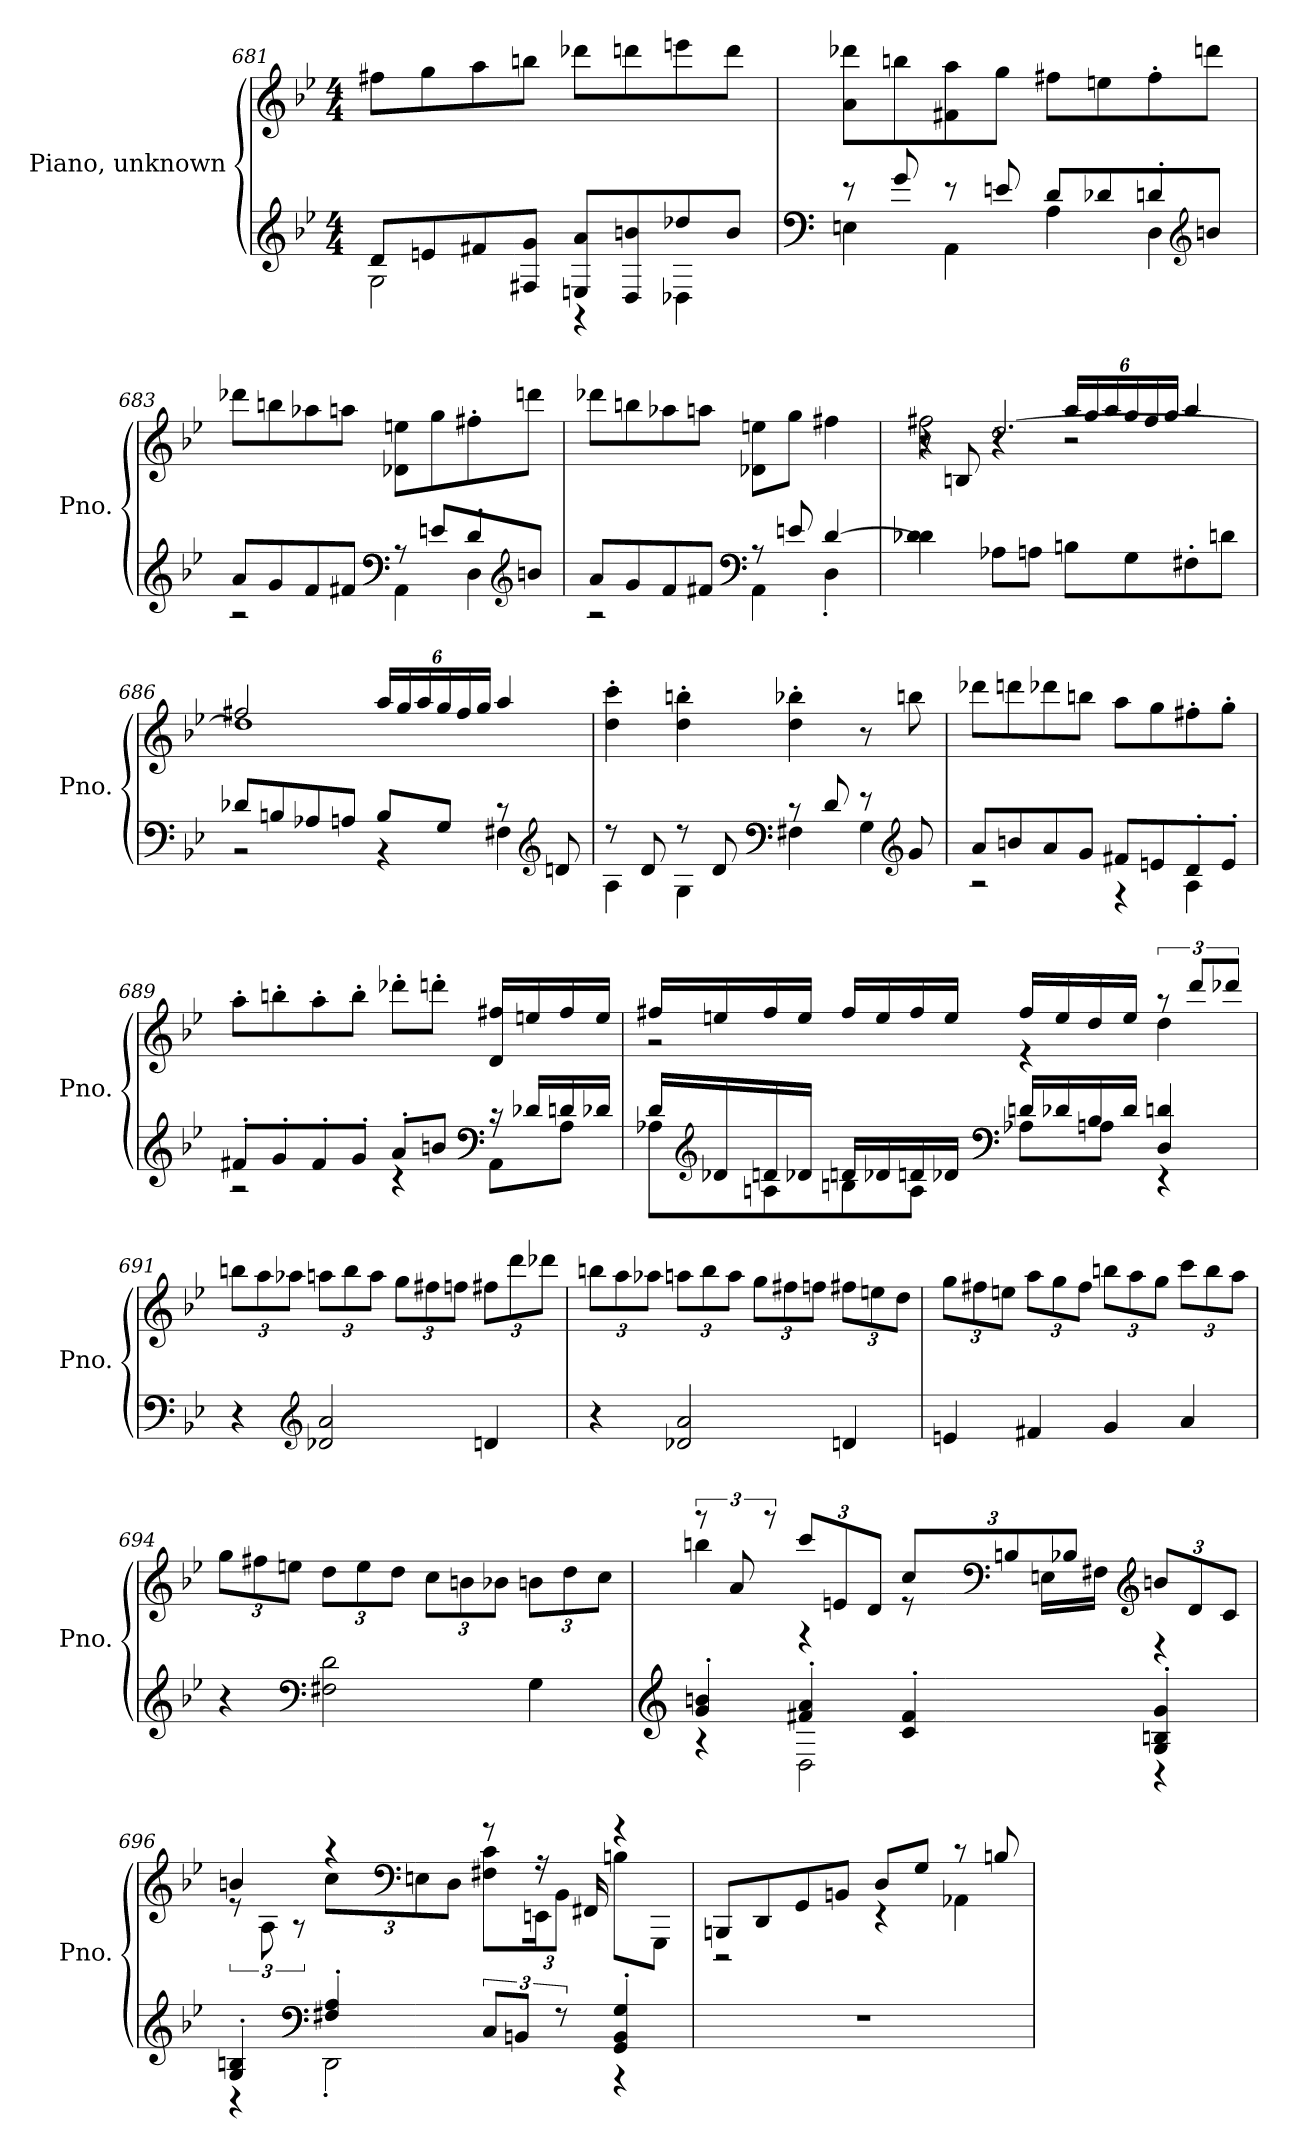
**kern	**kern
*part1	*part1
*staff2	*staff1
*I"Piano, unknown	*
*I'Pno.	*
*clefG2	*clefG2
*k[b-e-]	*k[b-e-]
*M4/4	*M4/4
=681	=681
*^	*
8d/L	2G\	8ff#X\L
8en/	.	8gg\
8f#X/	.	8aa\
8F#X/ 8g/J	.	8bbn\J
8En/ 8a/L	4r	8ddd-X\L
8D/ 8bn/	.	8dddn\
8dd-X/	4D-X\	8eeen\
8b/J	.	8ddd\J
!!LO:LB:g=z
=682	=682	=682
*clefF4	*	*
8r	4En\	8a\ 8ddd-X\L
8g/	.	8bbn\
8r	4AA\	8f#X\ 8aa\
8en/	.	8gg\J
8d/L	4A\	8ff#X\L
8d-X/	.	8een\
8dn'/	4D\	8ff#'\
*clefG2	*	*
8bn/J	.	8dddn\J
=683	=683	=683
8a/L	2r	8ddd-X\L
8g/	.	8bbn\
8f/	.	8aa-X\
8f#X/J	.	8aan\J
*clefF4	*	*
8r	4AA\	8d-X\ 8een\L
8en/L	.	8gg\
8d'/	4D\	8ff#X'\
*clefG2	*	*
8bn/J	.	8dddn\J
!!LO:LB:g=z
=684	=684	=684
8a/L	2r	8ddd-X\L
8g/	.	8bbn\
8f/	.	8aa-X\
8f#X/J	.	8aan\J
*clefF4	*	*
8r	4AA\	8d-X\ 8een\L
8en/	.	8gg\J
[4d/	4D'\	4ff#X\
*v	*v	*
=685	=685
*	*^
*	*	*^
4d-X\ 4d\]	8r	2ff#X\	4r
.	8Bn/	.	.
8A-X\L	4r	.	[2.dd/
8An\J	.	.	.
*	*Xbrackettup	*	*
8Bn\L	24aa/LL	2r	.
.	24gg/	.	.
.	24aa/	.	.
8G\	24gg/	.	.
.	24ff#/	.	.
.	24gg/JJ	.	.
8F#X'\	4aa/	.	.
8dn\J	.	.	.
*	*	*v	*v
!!LO:LB:g=z
=686	=686	=686
*^	*	*
8d-X/L	2r	2ff#X/	1dd]
8Bn/	.	.	.
8A-X/	.	.	.
8An/J	.	.	.
8B/L	4r	24aa/LL	.
.	.	24gg/	.
.	.	24aa/	.
8G/J	.	24gg/	.
.	.	24ff#/	.
.	.	24gg/JJ	.
8r	4F#X\	4aa/	.
*clefG2	*	*	*
8dn/	.	.	.
*	*	*v	*v
=687	=687	=687
8r	4A\	4dd\' 4ccc\'
8d/	.	.
8r	4G\	4dd\' 4bbn\'
8d/	.	.
*clefF4	*	*
8r	4F#X\	4dd\' 4bb-X\'
8d/	.	.
8r	4G\	8r
*clefG2	*	*
8g/	.	8bbn\
!!LO:LB:g=z
=688	=688	=688
8a/L	2r	8ddd-X\L
8bn/	.	8dddn\
8a/	.	8ddd-X\
8g/J	.	8bbn\J
8f#X/L	4r	8aa\L
8en/	.	8gg\
8d'/	4A\	8ff#X'\
8e'/J	.	8gg'\J
=689	=689	=689
8f#X'/L	2r	8aa'\L
8g'/	.	8bbn'\
8f#'/	.	8aa'\
8g'/J	.	8bb'\J
8a'/L	4r	8ddd-X'\L
8bn/J	.	8dddn'\J
*clefF4	*	*
16r	8AA\L	16d/ 16ff#X/LL
16d-X/LL	.	16een/
16dn/	8A\J	16ff#/
16d-X/JJ	.	16ee/JJ
!!LO:PB:g=z
=690	=690	=690
*	*	*^
16d/LL	8A-X\L	16ff#X/LL	2r
*clefG2	*	*	*
16d-X/	.	16een/	.
16dn/	8An\	16ff#/	.
16d-X/JJ	.	16ee/JJ	.
16dn/LL	8Bn\	16ff#/LL	.
16d-X/	.	16ee/	.
16dn/	8A\J	16ff#/	.
16d-X/JJ	.	16ee/JJ	.
*clefF4	*	*	*
16dn/LL	8A-X\L	16ff#/LL	4r
16d-X/	.	16ee/	.
16B/	8An\J	16dd/	.
16d-/JJ	.	16ee/JJ	.
*	*	*brackettup	*
4D/ 4dn/	4r	12r	4dd\
.	.	12ddd/L	.
.	.	12ddd-X/J	.
*v	*v	*	*
*	*v	*v
!!LO:LB:g=z
=691	=691
*	*Xbrackettup
4r	12bbn\L
.	12aa\
.	12aa-X\J
*clefG2	*
2d-X/ 2a/	12aan\L
.	12bb\
.	12aa\J
.	12gg\L
.	12ff#X\
.	12ffn\J
4dn/	12ff#X\L
.	12ddd\
.	12ddd-X\J
=692	=692
4r	12bbn\L
.	12aa\
.	12aa-X\J
2d-X/ 2a/	12aan\L
.	12bb\
.	12aa\J
.	12gg\L
.	12ff#X\
.	12ffn\J
4dn/	12ff#X\L
.	12een\
.	12dd\J
!!LO:LB:g=z
=693	=693
4en/	12gg\L
.	12ff#X\
.	12een\J
4f#X/	12aa\L
.	12gg\
.	12ff#\J
4g/	12bbn\L
.	12aa\
.	12gg\J
4a/	12ccc\L
.	12bb\
.	12aa\J
=694	=694
4r	12gg\L
.	12ff#X\
.	12een\J
*clefF4	*
2F#X\ 2d\	12dd\L
.	12ee\
.	12dd\J
.	12cc\L
.	12bn\
.	12b-X\J
4G\	12bn\L
.	12dd\
.	12cc\J
!!LO:LB:g=z
=695	=695
*clefG2	*
*^	*
*	*	*brackettup
*	*	*^
4g/' 4bn/'	4r	12r	4bbn\
.	.	12a/	.
.	.	12r	.
*	*	*Xbrackettup	*
4f#X/' 4a/'	2D\	12ccc/L	4r
.	.	12en/	.
.	.	12d/J	.
4c/' 4f#/'	.	12cc/L	8r
*	*	*clefF4	*
.	.	12Bn/	.
.	.	.	16En\LL
.	.	12B-X/J	.
.	.	.	16F#X\JJ
*	*	*clefG2	*
4G/' 4Bn/' 4g/'	4r	12bn/L	4r
.	.	12d/	.
.	.	12c/J	.
=696	=696	=696	=696
*	*	*	*brackettup
4G/' 4Bn/'	4r	4bn/	12r
.	.	.	12A\
.	.	.	12r
*clefF4	*	*	*
*	*	*	*Xbrackettup
4F#X/' 4A/'	2DD'\	4r	12cc\L
*	*	*clefF4	*
.	.	.	12En\
.	.	.	12D\J
12C/L	.	8r	8F#X\ 8c\L
12BBn/J	.	.	.
.	.	16r	24EEn\K
12r	.	.	12BB-\J
.	.	16FF#X/	.
4GG/' 4BB/' 4G/'	4r	4r	8Bn\L
.	.	.	8GGG\J
*v	*v	*	*
!!LO:LB:g=z	!!
=697	=697	=697
1r	8BBBn/L	2r
.	8DD/	.
.	8GG/	.
.	8BBn/J	.
.	8D/L	4r
.	8G/J	.
.	8r	4AA-X\
.	8Bn/	.
*	*v	*v
=	=
*-	*-
